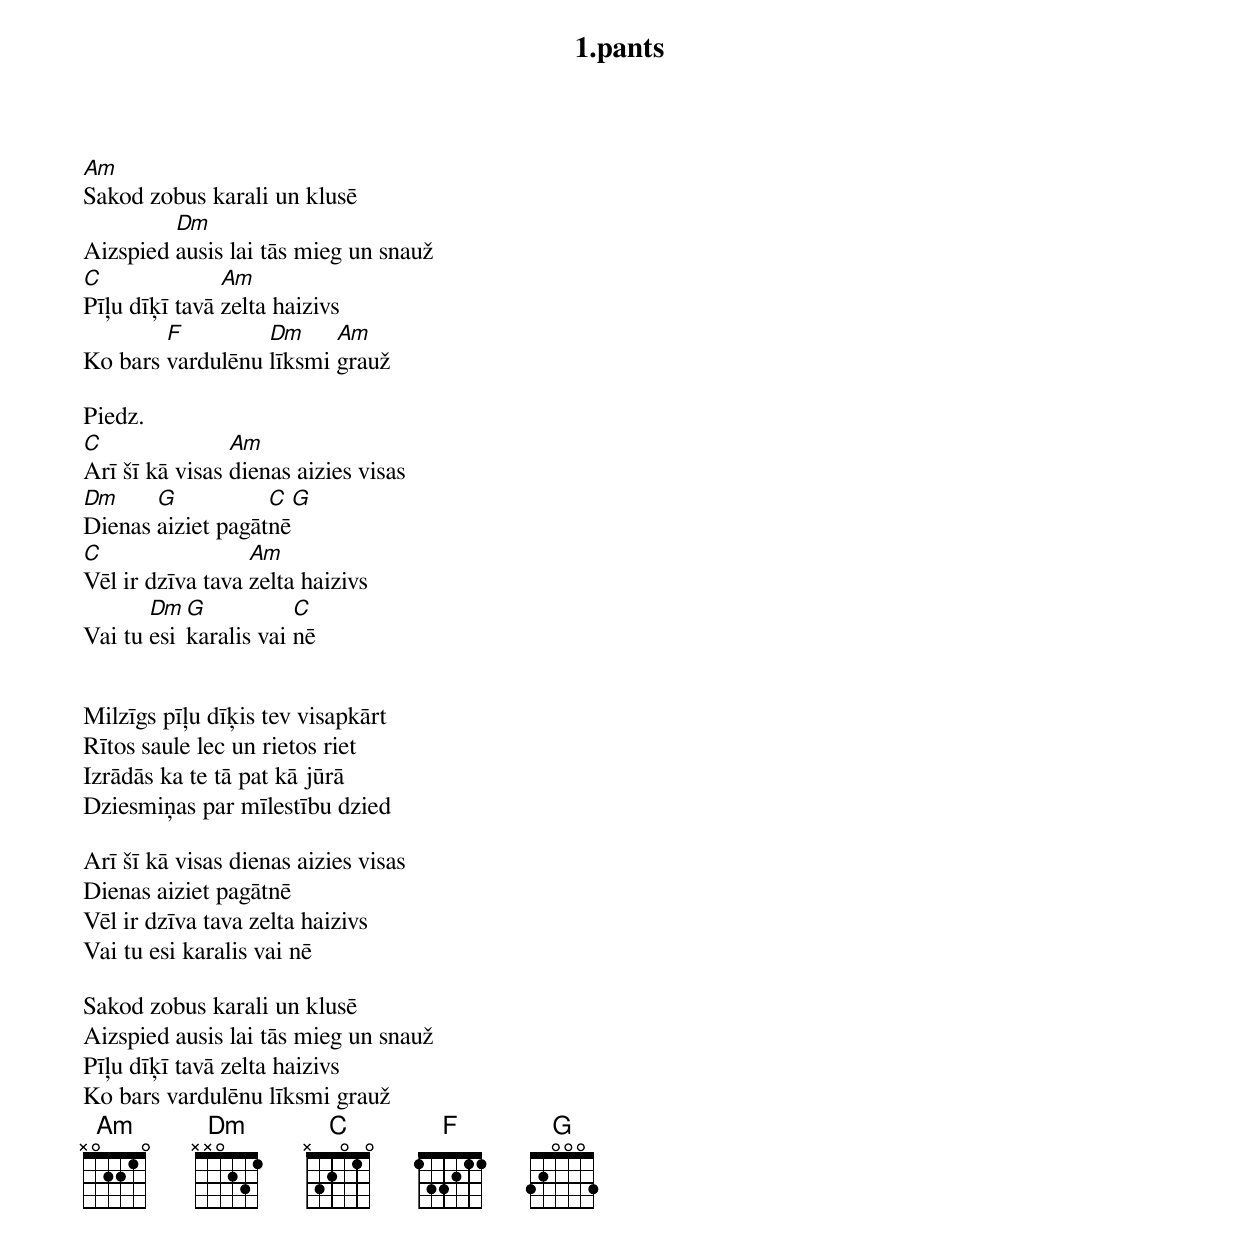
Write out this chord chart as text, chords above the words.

1.pants
Am
Sakod zobus karali un klusē
         Dm
Aizspied ausis lai tās mieg un snauž
C              Am
Pīļu dīķī tavā zelta haizivs
        F         Dm     Am
Ko bars vardulēnu līksmi grauž

Piedz.
C               Am
Arī šī kā visas dienas aizies visas
Dm     G           C   G
Dienas aiziet pagātnē
C                 Am
Vēl ir dzīva tava zelta haizivs
       Dm  G           C
Vai tu esi karalis vai nē


Milzīgs pīļu dīķis tev visapkārt
Rītos saule lec un rietos riet
Izrādās ka te tā pat kā jūrā
Dziesmiņas par mīlestību dzied

Arī šī kā visas dienas aizies visas
Dienas aiziet pagātnē
Vēl ir dzīva tava zelta haizivs
Vai tu esi karalis vai nē

Sakod zobus karali un klusē
Aizspied ausis lai tās mieg un snauž
Pīļu dīķī tavā zelta haizivs
Ko bars vardulēnu līksmi grauž
